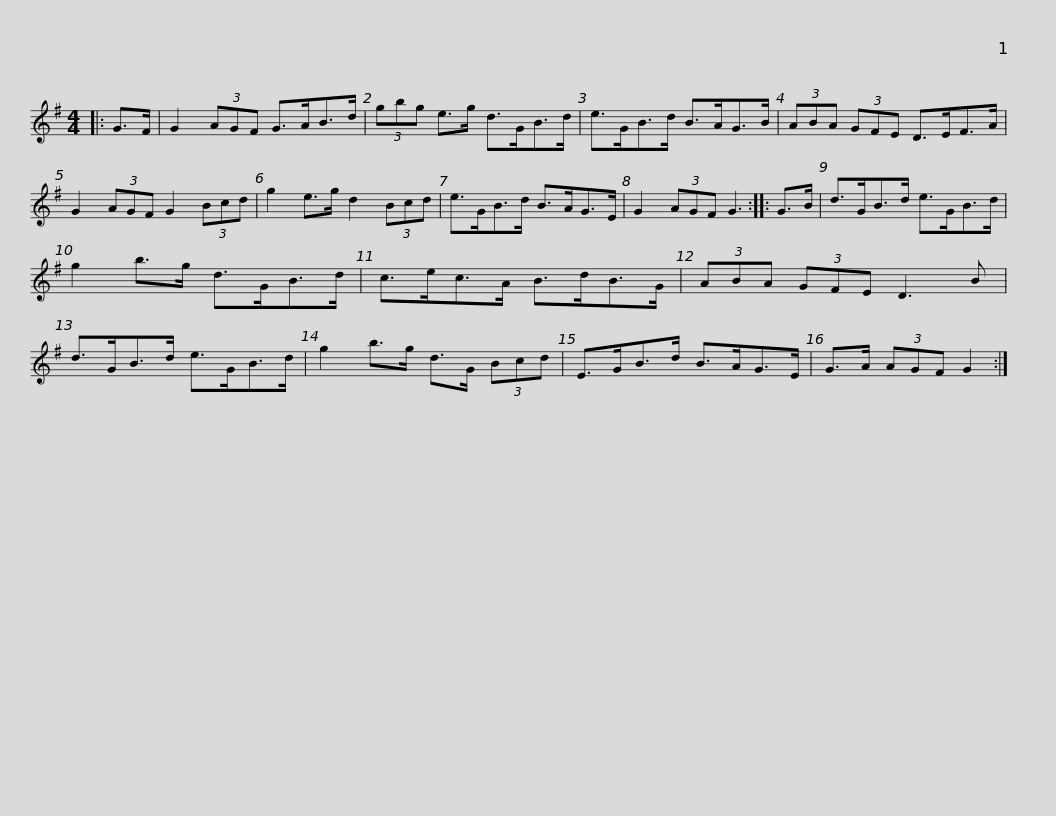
X:1
L:1/8
M:4/4
I:linebreak $
K:G
V:1 treble
V:1
|: G>F | G2 (3AGF G>AB>d | (3gbg e>g d>GB>d | e>GB>d B>AG>B | (3ABA (3GFE D>EF>A |$ %5
 G2 (3AGF G2 (3Bcd | g2 e>g d2 (3Bcd | e>GB>d B>AG>E | G2 (3AGF G3 :: G>B | %10
 d>GB>d e>GB>d |$ g2 b>g d>GB>d | c>ec>A B>dB>G | (3ABA (3GFE D3 B | d>GB>d e>GB>d | %15
 g2 b>g d>G (3Bcd |$ E>GB>d B>AG>E | G>A (3AGF G2 :| %18
